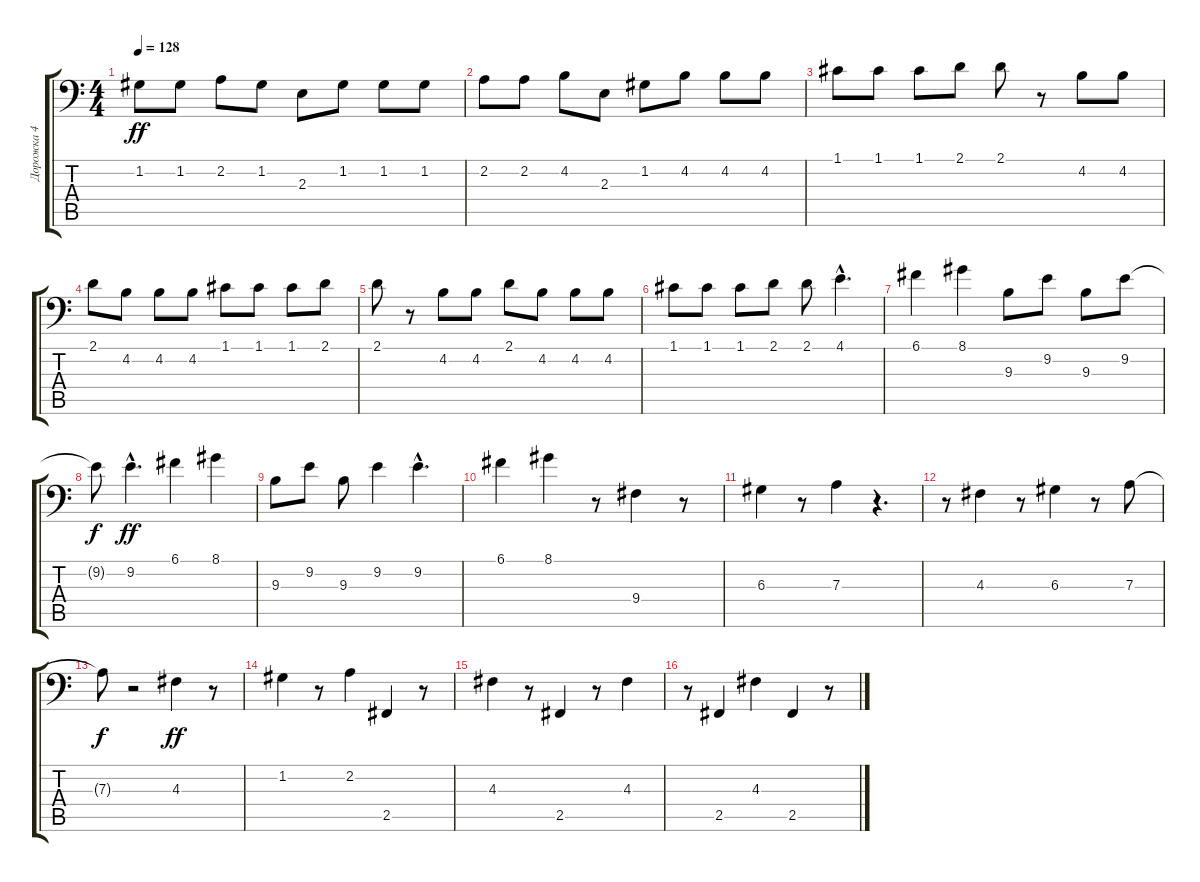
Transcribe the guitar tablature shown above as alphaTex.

\track ("Дорожка 4" "Дорожка 4") {instrument fretlessbass}
\staff {score tabs}
\tuning (C3 G2 D2 A1 E1 B0) {hide}
\ts (4 4)
\tempo 128
\clef f4
\ks c
1.2.8{dy ff} 1.2.8 2.2.8 1.2.8 2.3.8 1.2.8 1.2.8 1.2.8 |
2.2.8 2.2.8 4.2.8 2.3.8 1.2.8 4.2.8 4.2.8 4.2.8 |
1.1.8 1.1.8 1.1.8 2.1.8 2.1.8 r.8 4.2.8 4.2.8 |
2.1.8 4.2.8 4.2.8 4.2.8 1.1.8 1.1.8 1.1.8 2.1.8 |
2.1.8 r.8 4.2.8 4.2.8 2.1.8 4.2.8 4.2.8 4.2.8 |
1.1.8 1.1.8 1.1.8 2.1.8 2.1.8 4.1{hac}.4{d} |
6.1.4 8.1.4 9.3.8 9.2.8 9.3.8 9.2.8 |
9.2{t}.8{dy f} 9.2{hac}.4{d dy ff} 6.1.4 8.1.4 |
9.3.8 9.2.8 9.3.8 9.2.4 9.2{hac}.4{d} |
6.1.4 8.1.4 r.8 9.4.4 r.8 |
6.3.4 r.8 7.3.4 r.4{d} |
r.8 4.3.4 r.8 6.3.4 r.8 7.3.8 |
7.3{t}.8{dy f} r.2 4.3.4{dy ff} r.8 |
1.2.4 r.8 2.2.4 2.5.4 r.8 |
4.3.4 r.8 2.5.4 r.8 4.3.4 |
r.8 2.5.4 4.3.4 2.5.4 r.8
